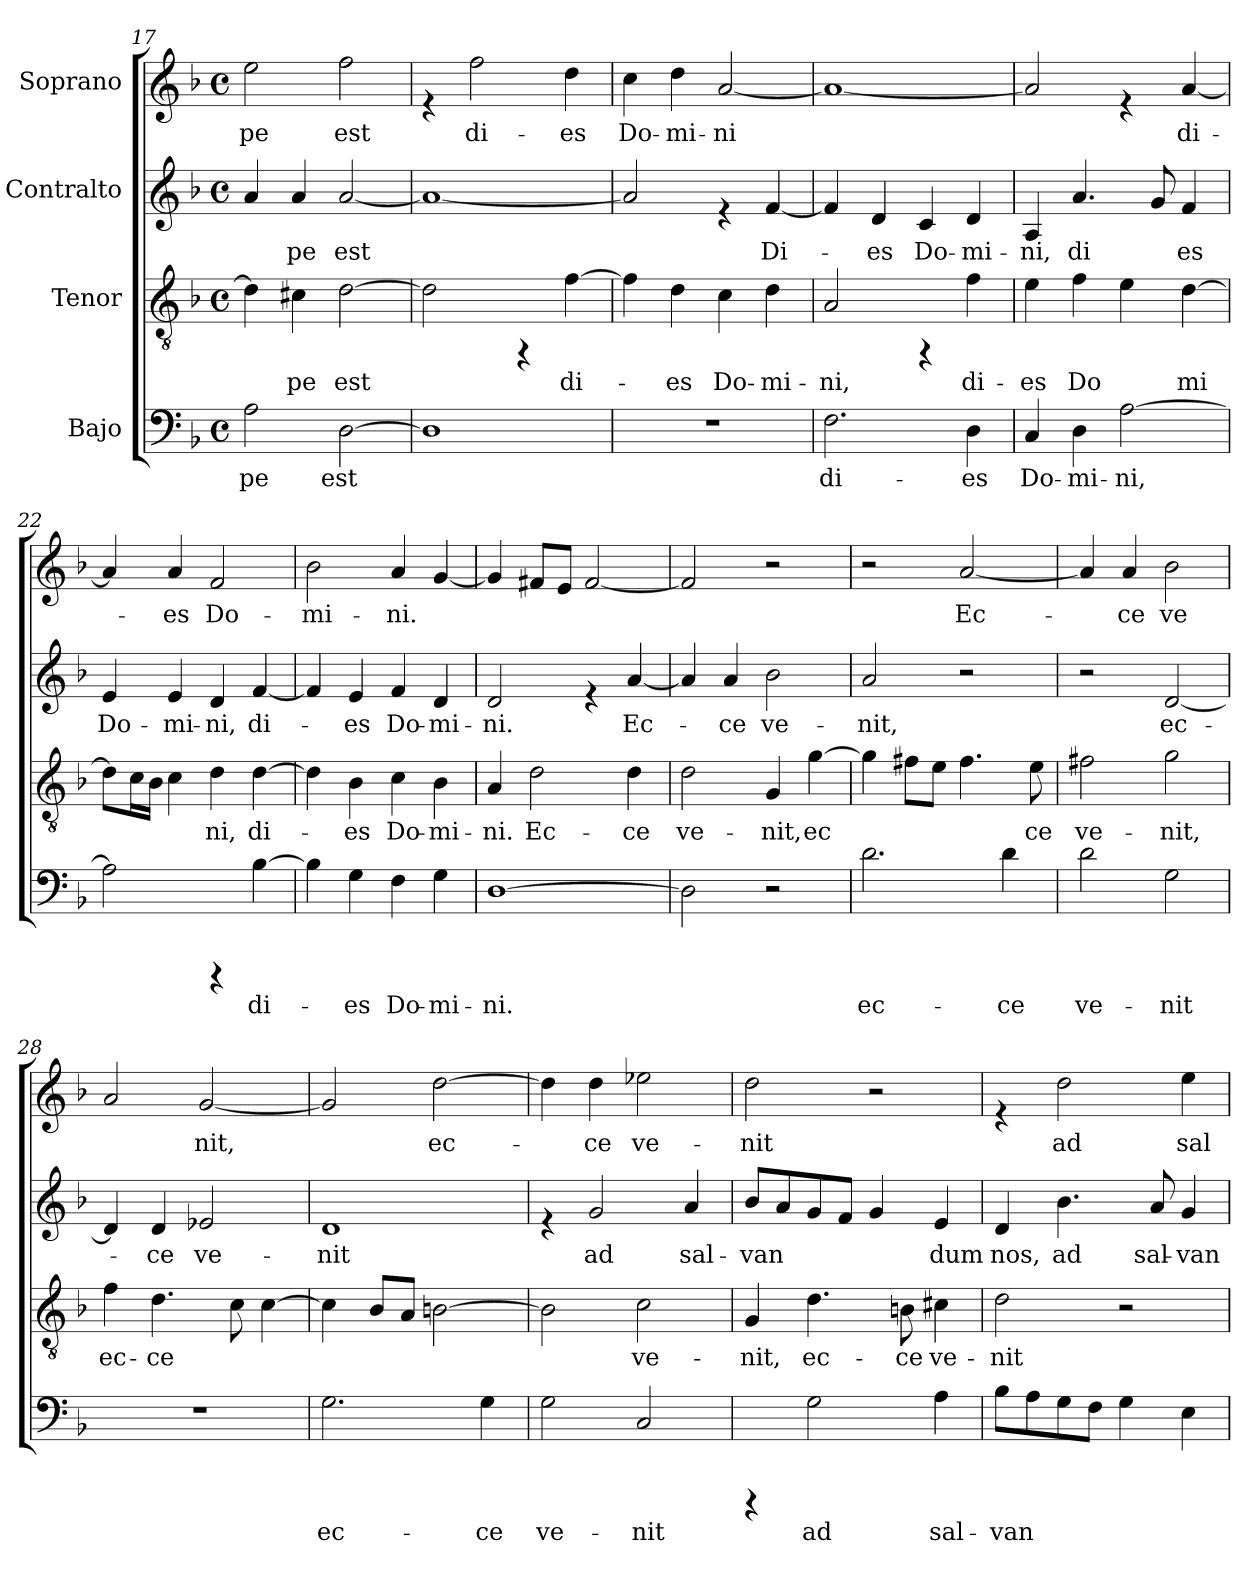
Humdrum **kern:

**kern	**text	**kern	**text	**kern	**text	**kern	**text
*part4	*part4	*part3	*part3	*part2	*part2	*part1	*part1
*staff4	*staff4	*staff3	*staff3	*staff2	*staff2	*staff1	*staff1
*I"Bajo	*	*I"Tenor	*	*I"Contralto	*	*I"Soprano	*
*clefF4	*	*clefGv2	*	*clefG2	*	*clefG2	*
*k[b-]	*	*k[b-]	*	*k[b-]	*	*k[b-]	*
*F:	*	*F:	*	*F:	*	*F:	*
*M4/4	*	*M4/4	*	*M4/4	*	*M4/4	*
*met(c)	*	*met(c)	*	*met(c)	*	*met(c)	*
=17	=17	=17	=17	=17	=17	=17	=17
!	!LO:LY:b:cj	!	!	!	!LO:LY:b:cj	!	!LO:LY:b:cj
2A\	-pe	4d\]	.	4a/	--	2ee\	-pe
!	!	!	!LO:LY:b:cj	!	!LO:LY:b:cj	!	!
.	.	4c#X\	-pe	4a/	-pe	.	.
!	!LO:LY:b:cj	!	!LO:LY:b:cj	!	!LO:LY:b:cj	!	!LO:LY:b:cj
[>2D\	est	[>2d\	est	[<2a/	est	2ff\	est
=18	=18	=18	=18	=18	=18	=18	=18
1D]	.	2d\]	.	1a_<	.	4re	.
!	!	!	!	!	!	!	!LO:LY:b:cj
.	.	.	.	.	.	2ff\	di-
.	.	4rEE	.	.	.	.	.
!	!	!	!LO:LY:b:cj	!	!	!	!LO:LY:b:cj
.	.	[>4f\	di-	.	.	4dd\	-es
=19	=19	=19	=19	=19	=19	=19	=19
!	!	!	!	!	!	!	!LO:LY:b:cj
1r	.	4f\]	.	2a/]	.	4cc\	Do-
!	!	!	!LO:LY:b:cj	!	!	!	!LO:LY:b:cj
.	.	4d\	-es	.	.	4dd\	-mi-
!	!	!	!LO:LY:b:cj	!	!	!	!LO:LY:b:cj
.	.	4c\	Do-	4re	.	[<2a/	-ni
!	!	!	!LO:LY:b:cj	!	!LO:LY:b:cj	!	!
.	.	4d\	-mi-	[<4f/	Di-	.	.
=20	=20	=20	=20	=20	=20	=20	=20
!	!LO:LY:b:cj	!	!LO:LY:b:cj	!	!	!	!
2.F\	di-	2A/	-ni,	4f/]	.	1a_<	.
!	!	!	!	!	!LO:LY:b:cj	!	!
.	.	.	.	4d/	-es	.	.
!	!	!	!	!	!LO:LY:b:cj	!	!
.	.	4rEE	.	4c/	Do-	.	.
!	!LO:LY:b:cj	!	!LO:LY:b:cj	!	!LO:LY:b:cj	!	!
4D\	-es	4f\	di-	4d/	-mi-	.	.
!!LO:PB:g=z
=21	=21	=21	=21	=21	=21	=21	=21
!	!LO:LY:b:cj	!	!LO:LY:b:cj	!	!LO:LY:b:cj	!	!
4C/	Do-	4e\	-es	4A/	-ni,	2a/]	.
!	!LO:LY:b:cj	!	!LO:LY:b:cj	!	!LO:LY:b:cj	!	!
4D\	-mi-	4f\	Do	4.a/	di	.	.
!	!LO:LY:b:cj	!	!LO:LY:b:cj	!	!	!	!
[>2A\	-ni,	4e\	-	.	.	4re	.
!	!	!	!	!	!LO:LY:b:cj	!	!
.	.	.	.	8g/	-	.	.
!	!	!	!LO:LY:b:cj	!	!LO:LY:b:cj	!	!LO:LY:b:cj
.	.	[>4d\	-mi	4f/	-es	[<4a/	di-
=22	=22	=22	=22	=22	=22	=22	=22
!	!	!	!	!	!LO:LY:b:cj	!	!
2A\]	.	8d\L]	.	4e/	Do-	4a/]	.
!	!	!	!LO:LY:b:cj	!	!	!	!
.	.	16c\	-	.	.	.	.
!	!	!	!LO:LY:b:cj	!	!	!	!
.	.	16B-\J	--	.	.	.	.
!	!	!	!LO:LY:b:cj	!	!LO:LY:b:cj	!	!LO:LY:b:cj
.	.	4c\	--	4e/	-mi-	4a/	-es
!	!	!	!LO:LY:b:cj	!	!LO:LY:b:cj	!	!LO:LY:b:cj
4rBBBB	.	4d\	-ni,	4d/	-ni,	2f/	Do-
!	!LO:LY:b:cj	!	!LO:LY:b:cj	!	!LO:LY:b:cj	!	!
[>4B-\	di-	[>4d\	di-	[<4f/	di-	.	.
=23	=23	=23	=23	=23	=23	=23	=23
!	!	!	!	!	!	!	!LO:LY:b:cj
4B-\]	.	4d\]	.	4f/]	.	2b-\	-mi-
!	!LO:LY:b:cj	!	!LO:LY:b:cj	!	!LO:LY:b:cj	!	!
4G\	-es	4B-\	-es	4e/	-es	.	.
!	!LO:LY:b:cj	!	!LO:LY:b:cj	!	!LO:LY:b:cj	!	!LO:LY:b:cj
4F\	Do-	4c\	Do-	4f/	Do-	4a/	-ni.
!	!LO:LY:b:cj	!	!LO:LY:b:cj	!	!LO:LY:b:cj	!	!LO:LY:b:cj
4G\	-mi-	4B-\	-mi-	4d/	-mi-	[<4g/	-
=24	=24	=24	=24	=24	=24	=24	=24
!	!LO:LY:b:cj	!	!LO:LY:b:cj	!	!LO:LY:b:cj	!	!
[>1D	-ni.	4A/	-ni.	2d/	-ni.	4g/]	.
!	!	!	!LO:LY:b:cj	!	!	!	!LO:LY:b:cj
.	.	2d\	Ec-	.	.	8f#X/L	--
!	!	!	!	!	!	!	!LO:LY:b:cj
.	.	.	.	.	.	8e/J	--
!	!	!	!	!	!	!	!LO:LY:b:cj
.	.	.	.	4re	.	[<2f#/	--
!	!	!	!LO:LY:b:cj	!	!LO:LY:b:cj	!	!
.	.	4d\	-ce	[<4a/	Ec-	.	.
=25	=25	=25	=25	=25	=25	=25	=25
!	!	!	!LO:LY:b:cj	!	!	!	!
2D\]	.	2d\	ve-	4a/]	.	2f#/]	.
!	!	!	!	!	!LO:LY:b:cj	!	!
.	.	.	.	4a/	-ce	.	.
!	!	!	!LO:LY:b:cj	!	!LO:LY:b:cj	!	!
2r	.	4G/	-nit,	2b-\	ve-	2r	.
!	!	!	!LO:LY:b:cj	!	!	!	!
.	.	[>4g\	ec-	.	.	.	.
!!LO:LB:g=z
=26	=26	=26	=26	=26	=26	=26	=26
!	!LO:LY:b:cj	!	!	!	!LO:LY:b:cj	!	!
2.d\	ec-	4g\]	.	2a/	-nit,	2r	.
!	!	!	!LO:LY:b:cj	!	!	!	!
.	.	8f#X\L	--	.	.	.	.
!	!	!	!LO:LY:b:cj	!	!	!	!
.	.	8e\J	--	.	.	.	.
!	!	!	!LO:LY:b:cj	!	!	!	!LO:LY:b:cj
.	.	4.f#\	--	2r	.	[<2a/	-Ec-
!	!LO:LY:b:cj	!	!	!	!	!	!
4d\	-ce	.	.	.	.	.	.
!	!	!	!LO:LY:b:cj	!	!	!	!
.	.	8e\	-ce	.	.	.	.
=27	=27	=27	=27	=27	=27	=27	=27
!	!LO:LY:b:cj	!	!LO:LY:b:cj	!	!	!	!
2d\	ve-	2f#X\	ve-	2r	.	4a/]	.
!	!	!	!	!	!	!	!LO:LY:b:cj
.	.	.	.	.	.	4a/	-ce
!	!LO:LY:b:cj	!	!LO:LY:b:cj	!	!LO:LY:b:cj	!	!LO:LY:b:cj
2G\	-nit	2g\	-nit,	[<2d/	ec-	2b-\	ve-
=28	=28	=28	=28	=28	=28	=28	=28
!	!	!	!LO:LY:b:cj	!	!	!	!LO:LY:b:cj
1r	.	4f\	ec-	4d/]	.	2a/	--
!	!	!	!LO:LY:b:cj	!	!LO:LY:b:cj	!	!
.	.	4.d\	-ce	4d/	-ce	.	.
!	!	!	!	!	!LO:LY:b:cj	!	!LO:LY:b:cj
.	.	.	.	2e-X/	ve-	[<2g/	-nit,
!	!	!	!LO:LY:b:cj	!	!	!	!
.	.	8c\	-	.	.	.	.
!	!	!	!LO:LY:b:cj	!	!	!	!
.	.	[>4c\	--	.	.	.	.
=29	=29	=29	=29	=29	=29	=29	=29
!	!LO:LY:b:cj	!	!	!	!LO:LY:b:cj	!	!
2.G\	ec-	4c\]	.	1d	-nit	2g/]	.
!	!	!	!LO:LY:b:cj	!	!	!	!
.	.	8B-/L	--	.	.	.	.
!	!	!	!LO:LY:b:cj	!	!	!	!
.	.	8A/J	--	.	.	.	.
!	!	!	!LO:LY:b:cj	!	!	!	!LO:LY:b:cj
.	.	[>2Bn\	--	.	.	[>2dd\	ec-
!	!LO:LY:b:cj	!	!	!	!	!	!
4G\	-ce	.	.	.	.	.	.
=30	=30	=30	=30	=30	=30	=30	=30
!	!LO:LY:b:cj	!	!	!	!	!	!
2G\	ve-	2B\]	.	4re	.	4dd\]	.
!	!	!	!	!	!LO:LY:b:cj	!	!LO:LY:b:cj
.	.	.	.	2g/	ad	4dd\	-ce
!	!LO:LY:b:cj	!	!LO:LY:b:cj	!	!	!	!LO:LY:b:cj
2C/	-nit	2c\	-ve-	.	.	2ee-X\	ve-
!	!	!	!	!	!LO:LY:b:cj	!	!
.	.	.	.	4a/	sal-	.	.
!!LO:LB:g=z
=31	=31	=31	=31	=31	=31	=31	=31
!	!	!	!LO:LY:b:cj	!	!LO:LY:b:cj	!	!LO:LY:b:cj
4rBBBB	.	4G/	-nit,	8b-/L	-van	2dd\	-nit
!	!	!	!	!	!LO:LY:b:cj	!	!
.	.	.	.	8a/	-	.	.
!	!LO:LY:b:cj	!	!LO:LY:b:cj	!	!LO:LY:b:cj	!	!
2G\	ad	4.d\	ec-	8g/	--	.	.
!	!	!	!	!	!LO:LY:b:cj	!	!
.	.	.	.	8f/J	--	.	.
!	!	!	!	!	!LO:LY:b:cj	!	!
.	.	.	.	4g/	--	2r	.
!	!	!	!LO:LY:b:cj	!	!	!	!
.	.	8Bn\	-ce	.	.	.	.
!	!LO:LY:b:cj	!	!LO:LY:b:cj	!	!LO:LY:b:cj	!	!
4A\	sal-	4c#X\	ve-	4e/	-dum	.	.
=32	=32	=32	=32	=32	=32	=32	=32
!	!LO:LY:b:cj	!	!LO:LY:b:cj	!	!LO:LY:b:cj	!	!
8B-\L	-van	2d\	-nit	4d/	nos,	4re	.
!	!LO:LY:b:cj	!	!	!	!	!	!
8A\	-	.	.	.	.	.	.
!	!LO:LY:b:cj	!	!	!	!LO:LY:b:cj	!	!LO:LY:b:cj
8G\	--	.	.	4.b-\	ad	2dd\	ad
!	!LO:LY:b:cj	!	!	!	!	!	!
8F\J	--	.	.	.	.	.	.
!	!LO:LY:b:cj	!	!	!	!	!	!
4G\	--	2r	.	.	.	.	.
!	!	!	!	!	!LO:LY:b:cj	!	!
.	.	.	.	8a/	sal-	.	.
!	!LO:LY:b:cj	!	!	!	!LO:LY:b:cj	!	!LO:LY:b:cj
4E\	--	.	.	4g/	-van	4ee\	sal-
=	=	=	=	=	=	=	=
*-	*-	*-	*-	*-	*-	*-	*-
